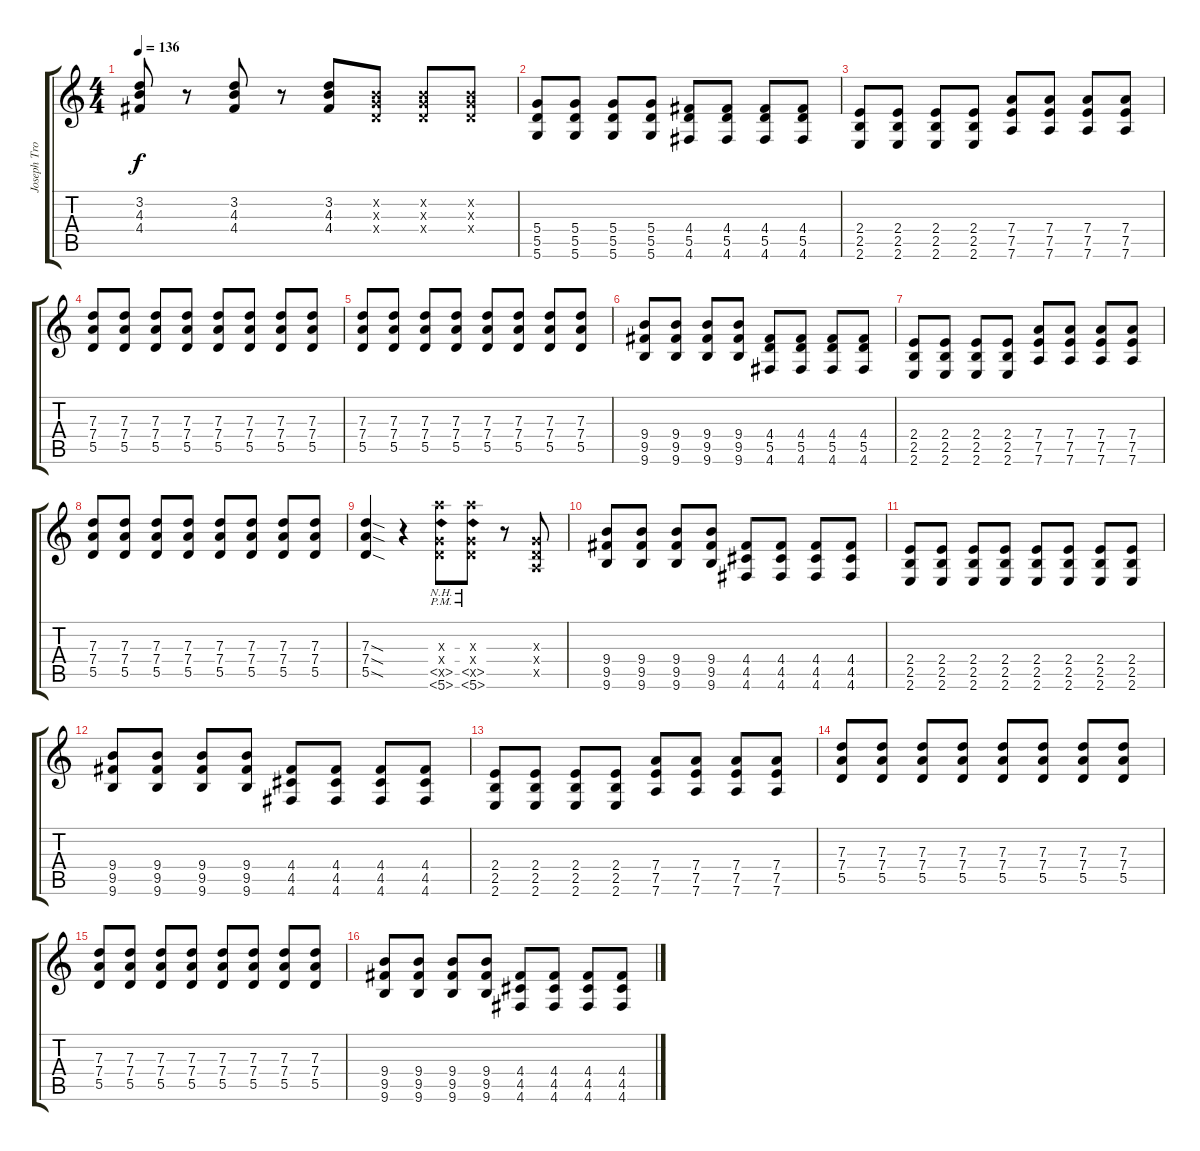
\track ("Joseph Trohman (Lead Guitar)" "Joseph Tro") {instrument overdrivenguitar}
\staff {score tabs}
\tuning (E4 B3 G3 D3 A2 D2) {hide}
\ts (4 4)
\tempo 136
\clef g2
\ks c
(3.2 4.3 4.4).8{dy f} r.8 (3.2 4.3 4.4).8 r.8 (3.2 4.3 4.4).8 (0.2{x} 0.3{x} 0.4{x}).8 (0.2{x} 0.3{x} 0.4{x}).8 (0.2{x} 0.3{x} 0.4{x}).8 |
(5.4 5.5 5.6).8 (5.4 5.5 5.6).8 (5.4 5.5 5.6).8 (5.4 5.5 5.6).8 (4.4 5.5 4.6).8 (4.4 5.5 4.6).8 (4.4 5.5 4.6).8 (4.4 5.5 4.6).8 |
(2.4 2.5 2.6).8 (2.4 2.5 2.6).8 (2.4 2.5 2.6).8 (2.4 2.5 2.6).8 (7.4 7.5 7.6).8 (7.4 7.5 7.6).8 (7.4 7.5 7.6).8 (7.4 7.5 7.6).8 |
(7.3 7.4 5.5).8 (7.3 7.4 5.5).8 (7.3 7.4 5.5).8 (7.3 7.4 5.5).8 (7.3 7.4 5.5).8 (7.3 7.4 5.5).8 (7.3 7.4 5.5).8 (7.3 7.4 5.5).8 |
(7.3 7.4 5.5).8 (7.3 7.4 5.5).8 (7.3 7.4 5.5).8 (7.3 7.4 5.5).8 (7.3 7.4 5.5).8 (7.3 7.4 5.5).8 (7.3 7.4 5.5).8 (7.3 7.4 5.5).8 |
(9.4 9.5 9.6).8 (9.4 9.5 9.6).8 (9.4 9.5 9.6).8 (9.4 9.5 9.6).8 (4.4 5.5 4.6).8 (4.4 5.5 4.6).8 (4.4 5.5 4.6).8 (4.4 5.5 4.6).8 |
(2.4 2.5 2.6).8 (2.4 2.5 2.6).8 (2.4 2.5 2.6).8 (2.4 2.5 2.6).8 (7.4 7.5 7.6).8 (7.4 7.5 7.6).8 (7.4 7.5 7.6).8 (7.4 7.5 7.6).8 |
(7.3 7.4 5.5).8 (7.3 7.4 5.5).8 (7.3 7.4 5.5).8 (7.3 7.4 5.5).8 (7.3 7.4 5.5).8 (7.3 7.4 5.5).8 (7.3 7.4 5.5).8 (7.3 7.4 5.5).8 |
(7.3{sod} 7.4{sod} 5.5{sod}).4 r.4 (0.3{x} 0.4{x} 5.5{nh x} 5.6{nh pm}).8 (0.3{x} 0.4{x} 5.5{nh x} 5.6{nh pm}).8 r.8 (0.3{x} 0.4{x} 0.5{x}).8 |
(9.4 9.5 9.6).8 (9.4 9.5 9.6).8 (9.4 9.5 9.6).8 (9.4 9.5 9.6).8 (4.4 4.5 4.6).8 (4.4 4.5 4.6).8 (4.4 4.5 4.6).8 (4.4 4.5 4.6).8 |
(2.4 2.5 2.6).8 (2.4 2.5 2.6).8 (2.4 2.5 2.6).8 (2.4 2.5 2.6).8 (2.4 2.5 2.6).8 (2.4 2.5 2.6).8 (2.4 2.5 2.6).8 (2.4 2.5 2.6).8 |
(9.4 9.5 9.6).8 (9.4 9.5 9.6).8 (9.4 9.5 9.6).8 (9.4 9.5 9.6).8 (4.4 4.5 4.6).8 (4.4 4.5 4.6).8 (4.4 4.5 4.6).8 (4.4 4.5 4.6).8 |
(2.4 2.5 2.6).8 (2.4 2.5 2.6).8 (2.4 2.5 2.6).8 (2.4 2.5 2.6).8 (7.4 7.5 7.6).8 (7.4 7.5 7.6).8 (7.4 7.5 7.6).8 (7.4 7.5 7.6).8 |
(7.3 7.4 5.5).8 (7.3 7.4 5.5).8 (7.3 7.4 5.5).8 (7.3 7.4 5.5).8 (7.3 7.4 5.5).8 (7.3 7.4 5.5).8 (7.3 7.4 5.5).8 (7.3 7.4 5.5).8 |
(7.3 7.4 5.5).8 (7.3 7.4 5.5).8 (7.3 7.4 5.5).8 (7.3 7.4 5.5).8 (7.3 7.4 5.5).8 (7.3 7.4 5.5).8 (7.3 7.4 5.5).8 (7.3 7.4 5.5).8 |
(9.4 9.5 9.6).8 (9.4 9.5 9.6).8 (9.4 9.5 9.6).8 (9.4 9.5 9.6).8 (4.4 4.5 4.6).8 (4.4 4.5 4.6).8 (4.4 4.5 4.6).8 (4.4 4.5 4.6).8
